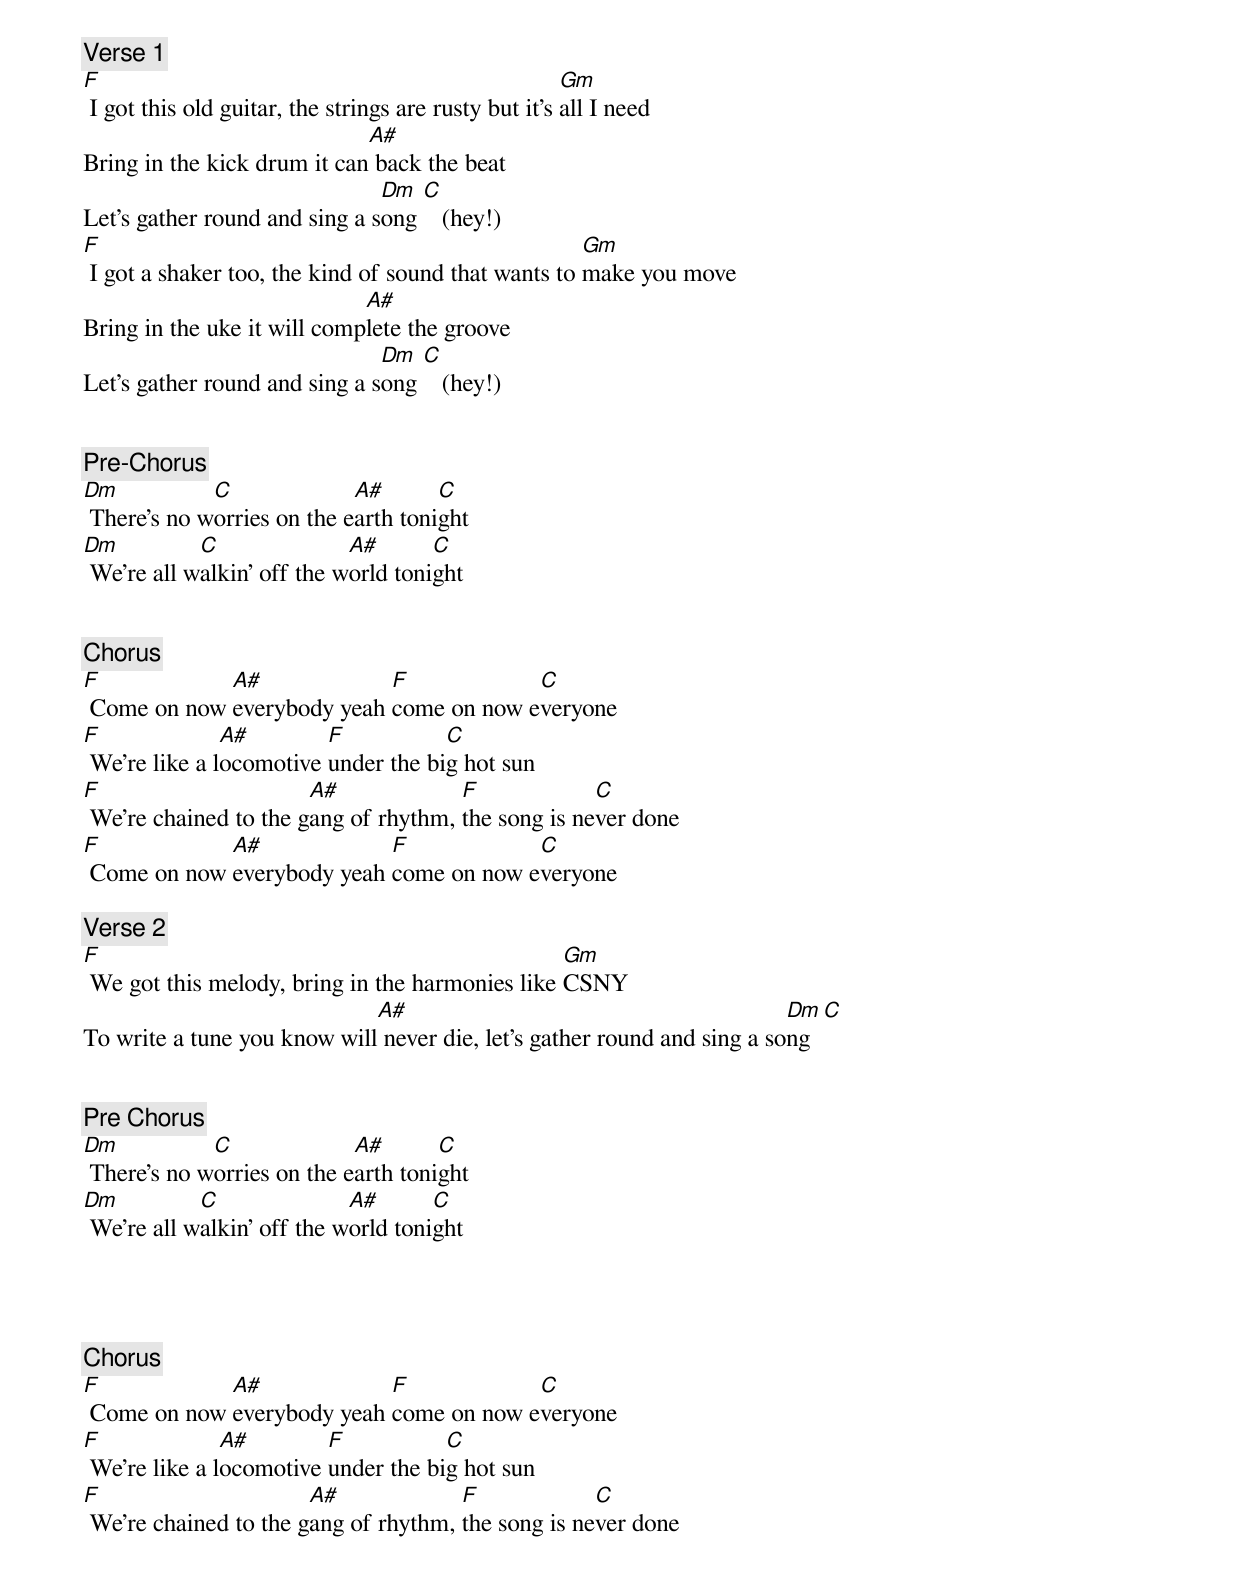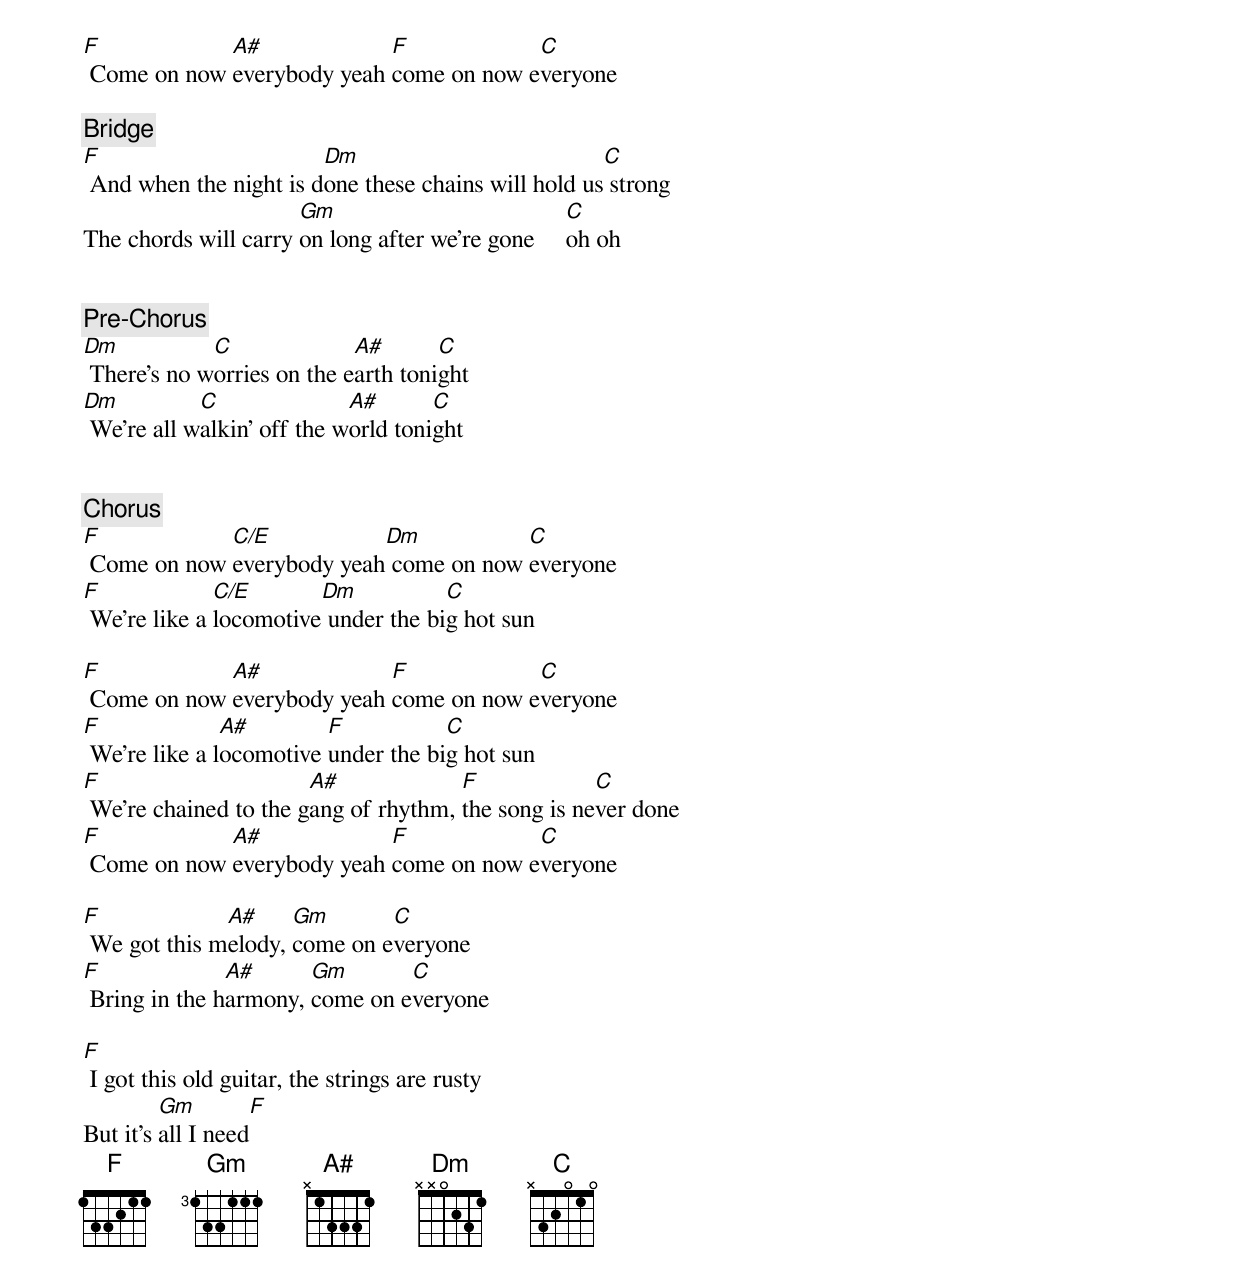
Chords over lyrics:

[Verse 1]
F                                                      Gm
 I got this old guitar, the strings are rusty but it's all I need
                             A#
Bring in the kick drum it can back the beat
                               Dm  C
Let's gather round and sing a song    (hey!)
F                                                    Gm
 I got a shaker too, the kind of sound that wants to make you move
                             A#
Bring in the uke it will complete the groove
                               Dm  C
Let's gather round and sing a song    (hey!)


[Pre-Chorus]
Dm           C              A#       C
 There's no worries on the earth tonight
Dm          C               A#       C
 We're all walkin' off the world tonight


[Chorus]
F            A#             F            C
 Come on now everybody yeah come on now everyone
F              A#        F           C
 We're like a locomotive under the big hot sun
F                      A#             F             C
 We're chained to the gang of rhythm, the song is never done
F            A#             F            C
 Come on now everybody yeah come on now everyone

[Verse 2]
F                                                Gm
 We got this melody, bring in the harmonies like CSNY
                             A#                                          Dm  C
To write a tune you know will never die, let's gather round and sing a song


[Pre Chorus]
Dm           C              A#       C
 There's no worries on the earth tonight
Dm          C               A#       C
 We're all walkin' off the world tonight




[Chorus]
F            A#             F            C
 Come on now everybody yeah come on now everyone
F              A#        F           C
 We're like a locomotive under the big hot sun
F                      A#             F             C
 We're chained to the gang of rhythm, the song is never done
F            A#             F            C
 Come on now everybody yeah come on now everyone

[Bridge]
F                       Dm                           C
 And when the night is done these chains will hold us strong
                      Gm                           C
The chords will carry on long after we're gone     oh oh


[Pre-Chorus]
Dm           C              A#       C
 There's no worries on the earth tonight
Dm          C               A#       C
 We're all walkin' off the world tonight


[Chorus]
F            C/E           Dm           C
 Come on now everybody yeah come on now everyone
F             C/E       Dm           C
 We're like a locomotive under the big hot sun

F            A#             F            C
 Come on now everybody yeah come on now everyone
F              A#        F           C
 We're like a locomotive under the big hot sun
F                      A#             F             C
 We're chained to the gang of rhythm, the song is never done
F            A#             F            C
 Come on now everybody yeah come on now everyone

F             A#     Gm       C
 We got this melody, come on everyone
F              A#      Gm       C
 Bring in the harmony, come on everyone

F
 I got this old guitar, the strings are rusty
         Gm          F
But it's all I need
